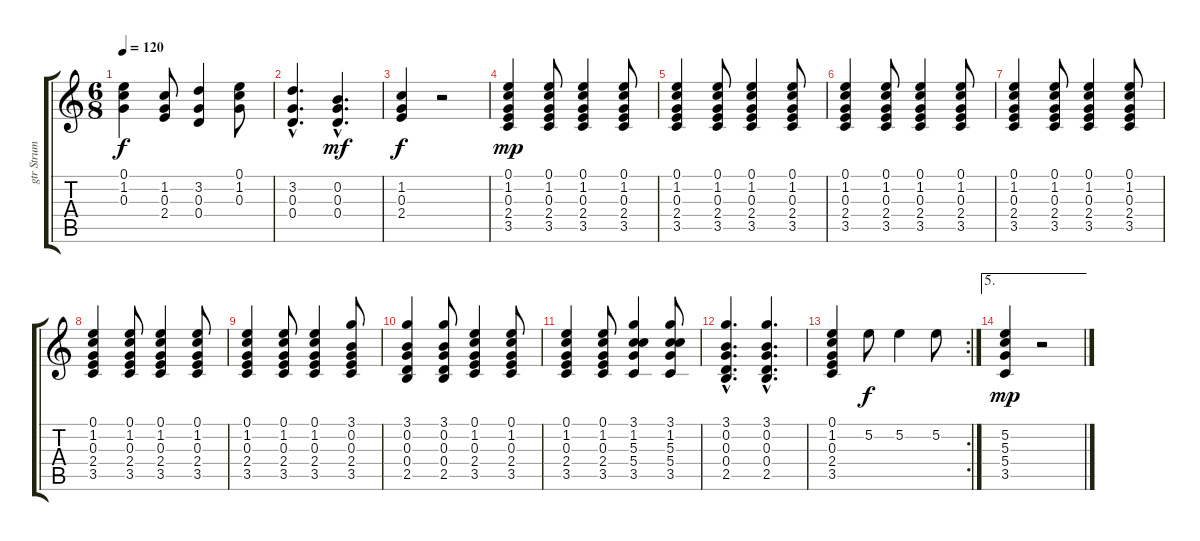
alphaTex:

\track ("gtr Strum" "gtr Strum") {instrument acousticguitarnylon}
\staff {score tabs}
\tuning (E4 B3 G3 D3 A2 E2) {hide}
\ts (6 8)
\tempo 120
\clef g2
\ks c
(0.1 1.2 0.3).4{dy f} (1.2 0.3 2.4).8 (3.2 0.3 0.4).4 (0.1 1.2 0.3).8 |
(3.2{hac} 0.3{hac} 0.4{hac}).4{d} (0.2{hac} 0.3{hac} 0.4{hac}).4{d dy mf} |
(1.2 0.3 2.4).4{dy f} r.2 |
(0.1 1.2 0.3 2.4 3.5).4{dy mp} (0.1 1.2 0.3 2.4 3.5).8 (0.1 1.2 0.3 2.4 3.5).4 (0.1 1.2 0.3 2.4 3.5).8 |
(0.1 1.2 0.3 2.4 3.5).4 (0.1 1.2 0.3 2.4 3.5).8 (0.1 1.2 0.3 2.4 3.5).4 (0.1 1.2 0.3 2.4 3.5).8 |
(0.1 1.2 0.3 2.4 3.5).4 (0.1 1.2 0.3 2.4 3.5).8 (0.1 1.2 0.3 2.4 3.5).4 (0.1 1.2 0.3 2.4 3.5).8 |
(0.1 1.2 0.3 2.4 3.5).4 (0.1 1.2 0.3 2.4 3.5).8 (0.1 1.2 0.3 2.4 3.5).4 (0.1 1.2 0.3 2.4 3.5).8 |
(0.1 1.2 0.3 2.4 3.5).4 (0.1 1.2 0.3 2.4 3.5).8 (0.1 1.2 0.3 2.4 3.5).4 (0.1 1.2 0.3 2.4 3.5).8 |
(0.1 1.2 0.3 2.4 3.5).4 (0.1 1.2 0.3 2.4 3.5).8 (0.1 1.2 0.3 2.4 3.5).4 (3.1 0.2 0.3 2.4 3.5).8 |
(3.1 0.2 0.3 0.4 2.5).4 (3.1 0.2 0.3 0.4 2.5).8 (0.1 1.2 0.3 2.4 3.5).4 (0.1 1.2 0.3 2.4 3.5).8 |
(0.1 1.2 0.3 2.4 3.5).4 (0.1 1.2 0.3 2.4 3.5).8 (3.1 1.2 5.3 5.4 3.5).4 (3.1 1.2 5.3 5.4 3.5).8 |
(3.1{hac} 0.2{hac} 0.3{hac} 0.4{hac} 2.5{hac}).4{d} (3.1{hac} 0.2{hac} 0.3{hac} 0.4{hac} 2.5{hac}).4{d} |
\rc 2
(0.1 1.2 0.3 2.4 3.5).4 5.2.8{dy f} 5.2.4 5.2.8 |
\ae 5
(5.2 5.3 5.4 3.5).4{dy mp} r.2
